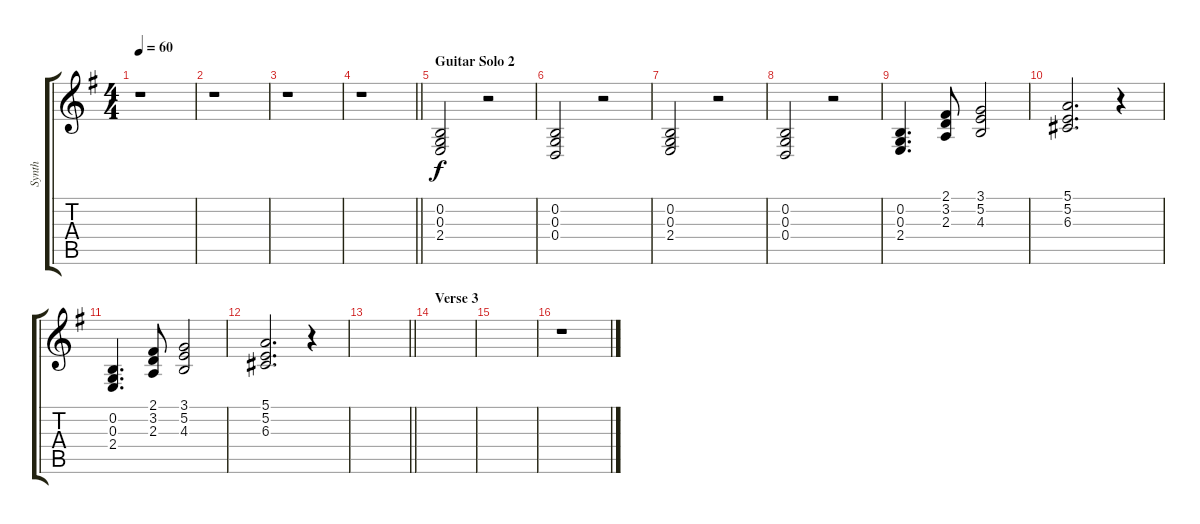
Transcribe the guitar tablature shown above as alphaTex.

\track ("Synth" "Synth") {instrument frenchhorn}
\staff {score tabs}
\tuning (E4 B3 G3 D3 A2 E2) {hide}
\ts (4 4)
\tempo 60
\clef g2
\ks g
r.1{dy f} |
r.1 |
r.1 |
\barLineRight lightlight
r.1 |
\section ("" "Guitar Solo 2")
(0.2 0.3 2.4).2 r.2 |
(0.2 0.3 0.4).2 r.2 |
(0.2 0.3 2.4).2 r.2 |
(0.2 0.3 0.4).2 r.2 |
(0.2 0.3 2.4).4{d} (2.1 3.2 2.3).8 (3.1 5.2 4.3).2 |
(5.1 5.2 6.3).2{d} r.4 |
(0.2 0.3 2.4).4{d} (2.1 3.2 2.3).8 (3.1 5.2 4.3).2 |
(5.1 5.2 6.3).2{d} r.4 |
\barLineRight lightlight
|
\section ("" "Verse 3")
|
|
r.1
